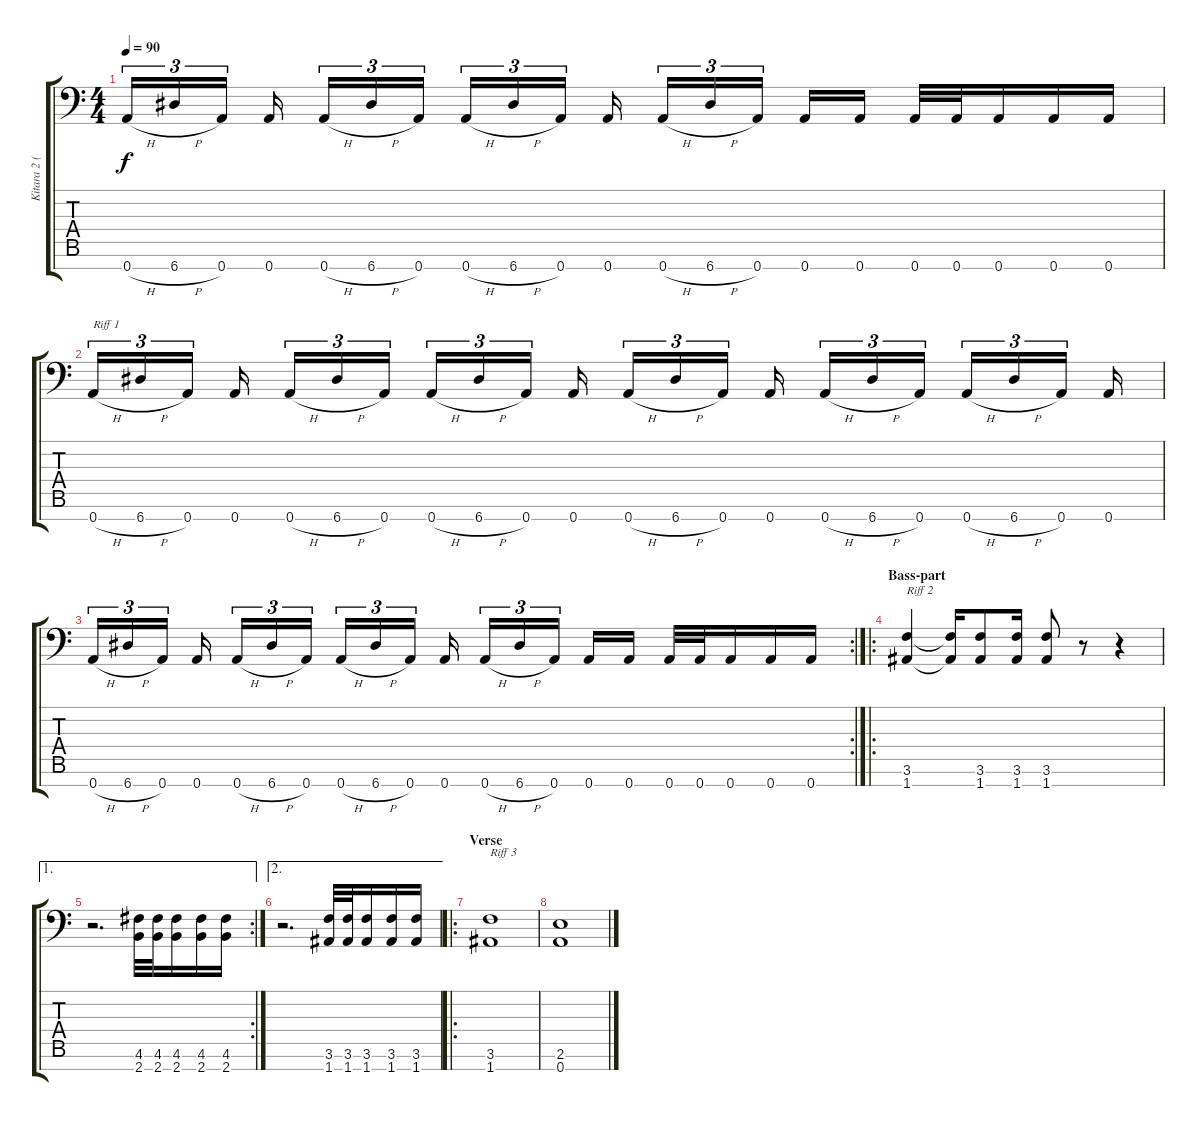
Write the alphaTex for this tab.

\track ("Kitara 2 (Tuomo)" "Kitara 2 (") {instrument distortionguitar}
\staff {score tabs}
\tuning (E4 B3 G3 D3 A2 D2 A1) {hide}
\ts (4 4)
\tempo 90
\clef f4
\ks c
0.7{h}.16{tu (3 2) dy f} 6.7{h}.16{tu (3 2)} 0.7.16{tu (3 2)} 0.7.16 0.7{h}.16{tu (3 2)} 6.7{h}.16{tu (3 2)} 0.7.16{tu (3 2)} 0.7{h}.16{tu (3 2)} 6.7{h}.16{tu (3 2)} 0.7.16{tu (3 2)} 0.7.16 0.7{h}.16{tu (3 2)} 6.7{h}.16{tu (3 2)} 0.7.16{tu (3 2)} 0.7.16 0.7.16 0.7.32 0.7.32 0.7.16 0.7.16 0.7.16 |
0.7{h}.16{tu (3 2) txt "Riff 1"} 6.7{h}.16{tu (3 2)} 0.7.16{tu (3 2)} 0.7.16 0.7{h}.16{tu (3 2)} 6.7{h}.16{tu (3 2)} 0.7.16{tu (3 2)} 0.7{h}.16{tu (3 2)} 6.7{h}.16{tu (3 2)} 0.7.16{tu (3 2)} 0.7.16 0.7{h}.16{tu (3 2)} 6.7{h}.16{tu (3 2)} 0.7.16{tu (3 2)} 0.7.16 0.7{h}.16{tu (3 2)} 6.7{h}.16{tu (3 2)} 0.7.16{tu (3 2)} 0.7{h}.16{tu (3 2)} 6.7{h}.16{tu (3 2)} 0.7.16{tu (3 2)} 0.7.16 |
\rc 2
0.7{h}.16{tu (3 2)} 6.7{h}.16{tu (3 2)} 0.7.16{tu (3 2)} 0.7.16 0.7{h}.16{tu (3 2)} 6.7{h}.16{tu (3 2)} 0.7.16{tu (3 2)} 0.7{h}.16{tu (3 2)} 6.7{h}.16{tu (3 2)} 0.7.16{tu (3 2)} 0.7.16 0.7{h}.16{tu (3 2)} 6.7{h}.16{tu (3 2)} 0.7.16{tu (3 2)} 0.7.16 0.7.16 0.7.32 0.7.32 0.7.16 0.7.16 0.7.16 |
\ro
\section ("" "Bass-part")
(3.6 1.7).4{txt "Riff 2"} (3.6{t} 1.7{t}).16 (3.6 1.7).8 (3.6 1.7).16 (3.6 1.7).8 r.8 r.4 |
\ae 1
\rc 2
r.2{d} (4.6 2.7).32 (4.6 2.7).32 (4.6 2.7).16 (4.6 2.7).16 (4.6 2.7).16 |
\ae 2
r.2{d} (3.6 1.7).32 (3.6 1.7).32 (3.6 1.7).16 (3.6 1.7).16 (3.6 1.7).16 |
\ro
\section ("" "Verse")
(3.6 1.7).1{txt "Riff 3"} |
(2.6 0.7).1
